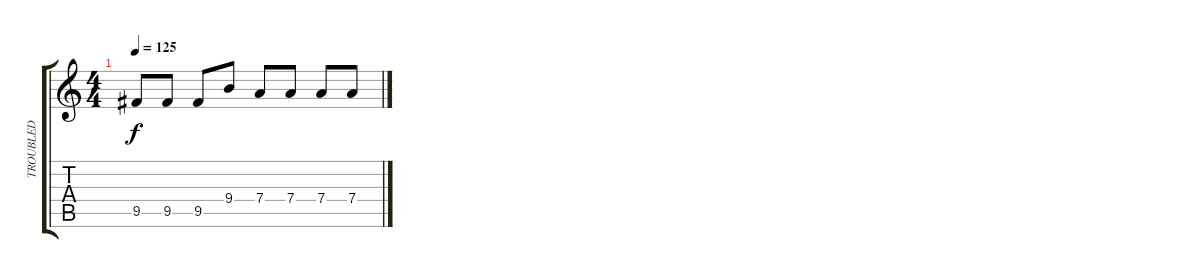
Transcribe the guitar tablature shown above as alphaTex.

\track ("TROUBLED" "TROUBLED") {instrument electricbassfinger}
\staff {score tabs}
\tuning (E4 B3 G3 D3 A2 E2) {hide}
\ts (4 4)
\tempo 125
\clef g2
\ks c
9.5.8{dy f} 9.5.8 9.5.8 9.4.8 7.4.8 7.4.8 7.4.8 7.4.8
